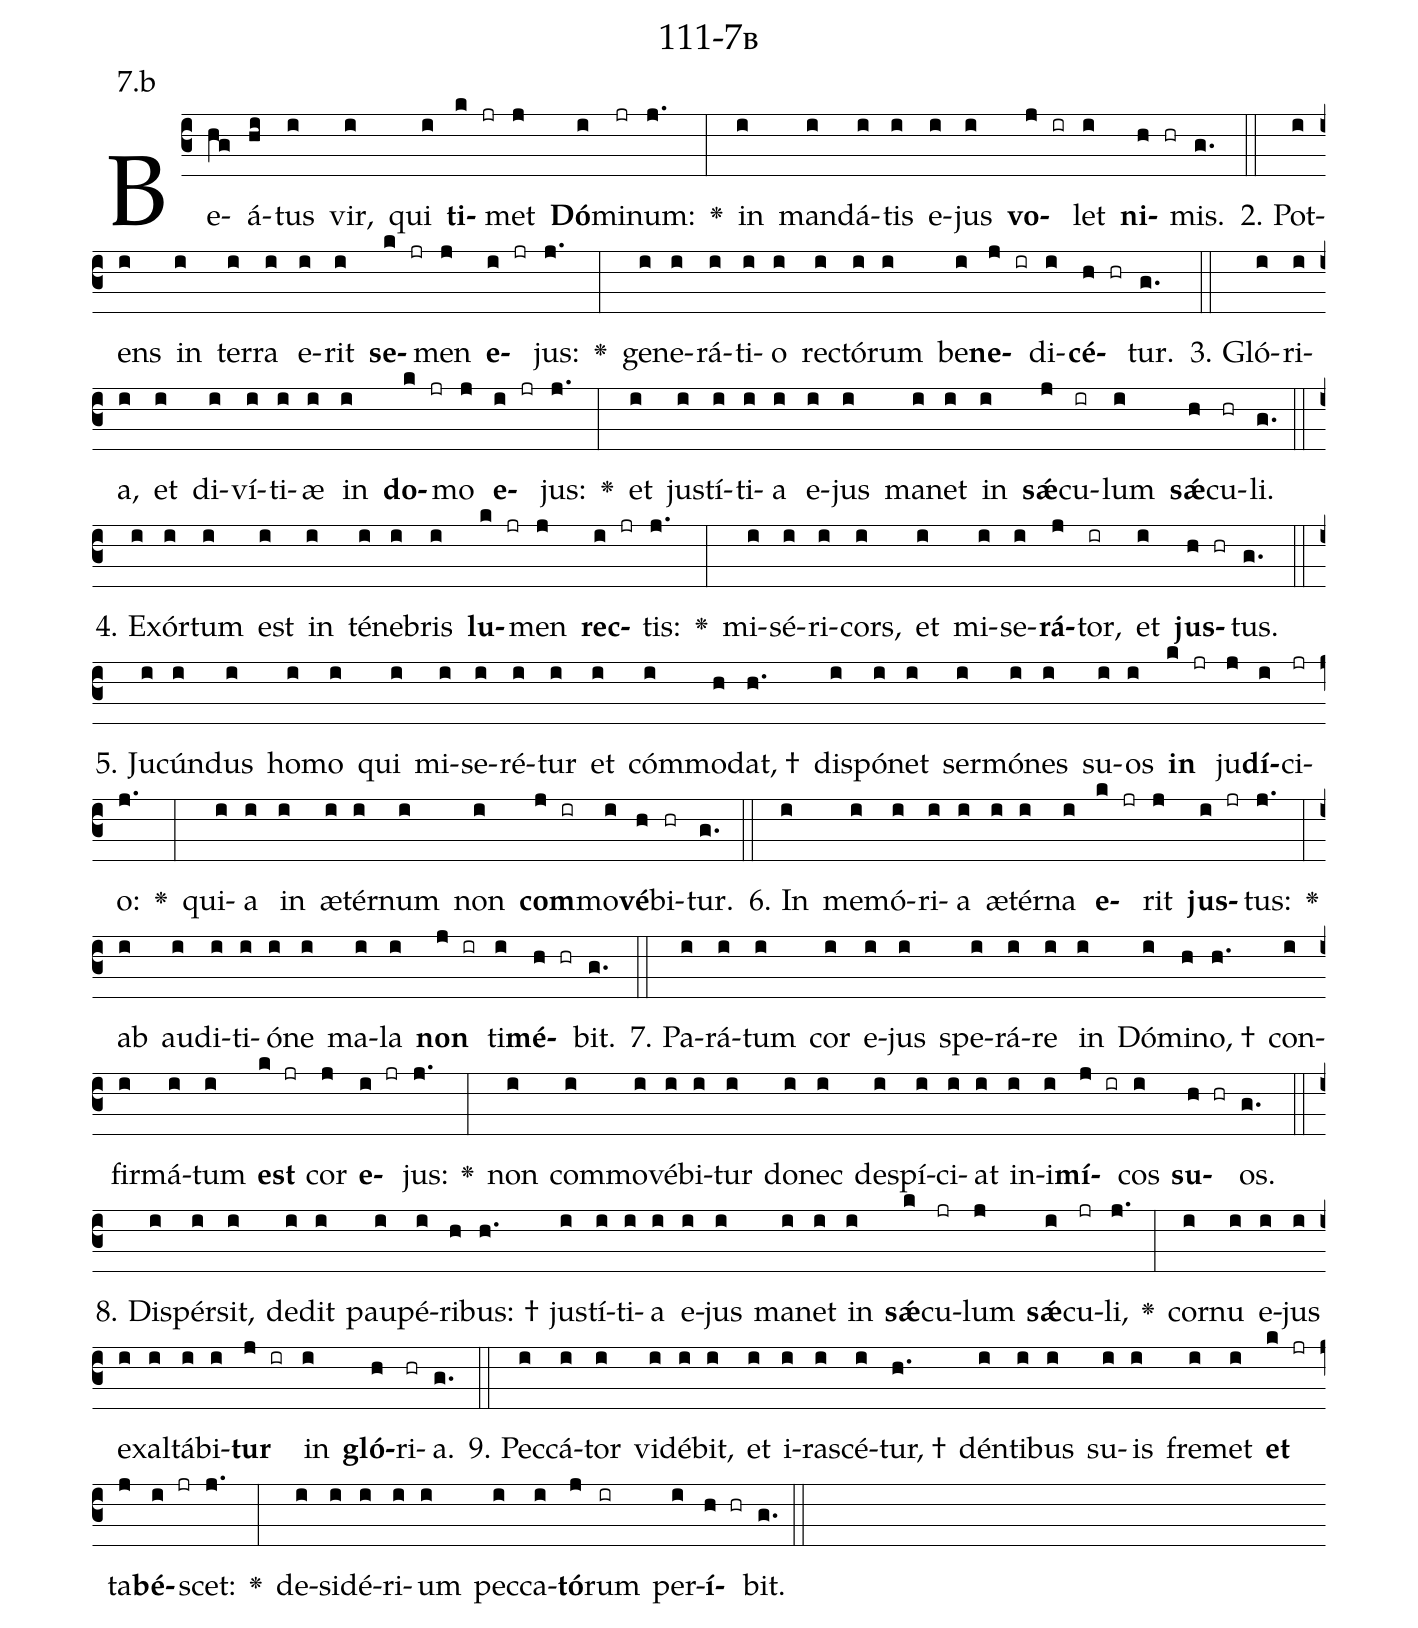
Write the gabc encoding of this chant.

name: 111-7b;
annotation: 7.b;
%%
(c3)Be(hg)á(hi)tus(i) vir,(i) qui(i) <b>ti</b>(k jr)met(j) <b>Dó</b>(i)mi(jr)num:(j.) <v>\greheightstar</v>(:) in(i) man(i)dá(i)tis(i) e(i)jus(i) <b>vo</b>(j ir)let(i) <b>ni</b>(h hr)mis.(g.) (::)
2. Pot(i)ens(i) in(i) ter(i)ra(i) e(i)rit(i) <b>se</b>(k jr)men(j) <b>e</b>(i jr)jus:(j.) <v>\greheightstar</v>(:) ge(i)ne(i)rá(i)ti(i)o(i) rec(i)tó(i)rum(i) be(i)<b>ne</b>(j ir)di(i)<b>cé</b>(h hr)tur.(g.) (::)
3. Gló(i)ri(i)a,(i) et(i) di(i)ví(i)ti(i)æ(i) in(i) <b>do</b>(k jr)mo(j) <b>e</b>(i jr)jus:(j.) <v>\greheightstar</v>(:) et(i) jus(i)tí(i)ti(i)a(i) e(i)jus(i) ma(i)net(i) in(i) <b>sǽ</b>(j)cu(ir)lum(i) <b>sǽ</b>(h)cu(hr)li.(g.) (::)
4. Ex(i)ór(i)tum(i) est(i) in(i) té(i)ne(i)bris(i) <b>lu</b>(k jr)men(j) <b>rec</b>(i jr)tis:(j.) <v>\greheightstar</v>(:) mi(i)sé(i)ri(i)cors,(i) et(i) mi(i)se(i)<b>rá</b>(j)tor,(ir) et(i) <b>jus</b>(h hr)tus.(g.) (::)
5. Ju(i)cún(i)dus(i) ho(i)mo(i) qui(i) mi(i)se(i)ré(i)tur(i) et(i) cóm(i)mo(h)dat, †(h.) dis(i)pó(i)net(i) ser(i)mó(i)nes(i) su(i)os(i) <b>in</b>(k jr) ju(j)<b>dí</b>(i)ci(jr)o:(j.) <v>\greheightstar</v>(:) qui(i)a(i) in(i) æ(i)tér(i)num(i) non(i) <b>com</b>(j ir)mo(i)<b>vé</b>(h)bi(hr)tur.(g.) (::)
6. In(i) me(i)mó(i)ri(i)a(i) æ(i)tér(i)na(i) <b>e</b>(k jr)rit(j) <b>jus</b>(i jr)tus:(j.) <v>\greheightstar</v>(:) ab(i) au(i)di(i)ti(i)ó(i)ne(i) ma(i)la(i) <b>non</b>(j ir) ti(i)<b>mé</b>(h hr)bit.(g.) (::)
7. Pa(i)rá(i)tum(i) cor(i) e(i)jus(i) spe(i)rá(i)re(i) in(i) Dó(i)mi(h)no, †(h.) con(i)fir(i)má(i)tum(i) <b>est</b>(k jr) cor(j) <b>e</b>(i jr)jus:(j.) <v>\greheightstar</v>(:) non(i) com(i)mo(i)vé(i)bi(i)tur(i) do(i)nec(i) de(i)spí(i)ci(i)at(i) in(i)i(i)<b>mí</b>(j ir)cos(i) <b>su</b>(h hr)os.(g.) (::)
8. Di(i)spér(i)sit,(i) de(i)dit(i) pau(i)pé(i)ri(h)bus: †(h.) jus(i)tí(i)ti(i)a(i) e(i)jus(i) ma(i)net(i) in(i) <b>sǽ</b>(k)cu(jr)lum(j) <b>sǽ</b>(i)cu(jr)li,(j.) <v>\greheightstar</v>(:) cor(i)nu(i) e(i)jus(i) ex(i)al(i)tá(i)bi(i)<b>tur</b>(j ir) in(i) <b>gló</b>(h)ri(hr)a.(g.) (::)
9. Pec(i)cá(i)tor(i) vi(i)dé(i)bit,(i) et(i) i(i)ra(i)scé(i)tur, †(h.) dén(i)ti(i)bus(i) su(i)is(i) fre(i)met(i) <b>et</b>(k jr) ta(j)<b>bé</b>(i jr)scet:(j.) <v>\greheightstar</v>(:) de(i)si(i)dé(i)ri(i)um(i) pec(i)ca(i)<b>tó</b>(j)rum(ir) per(i)<b>í</b>(h hr)bit.(g.) (::)
